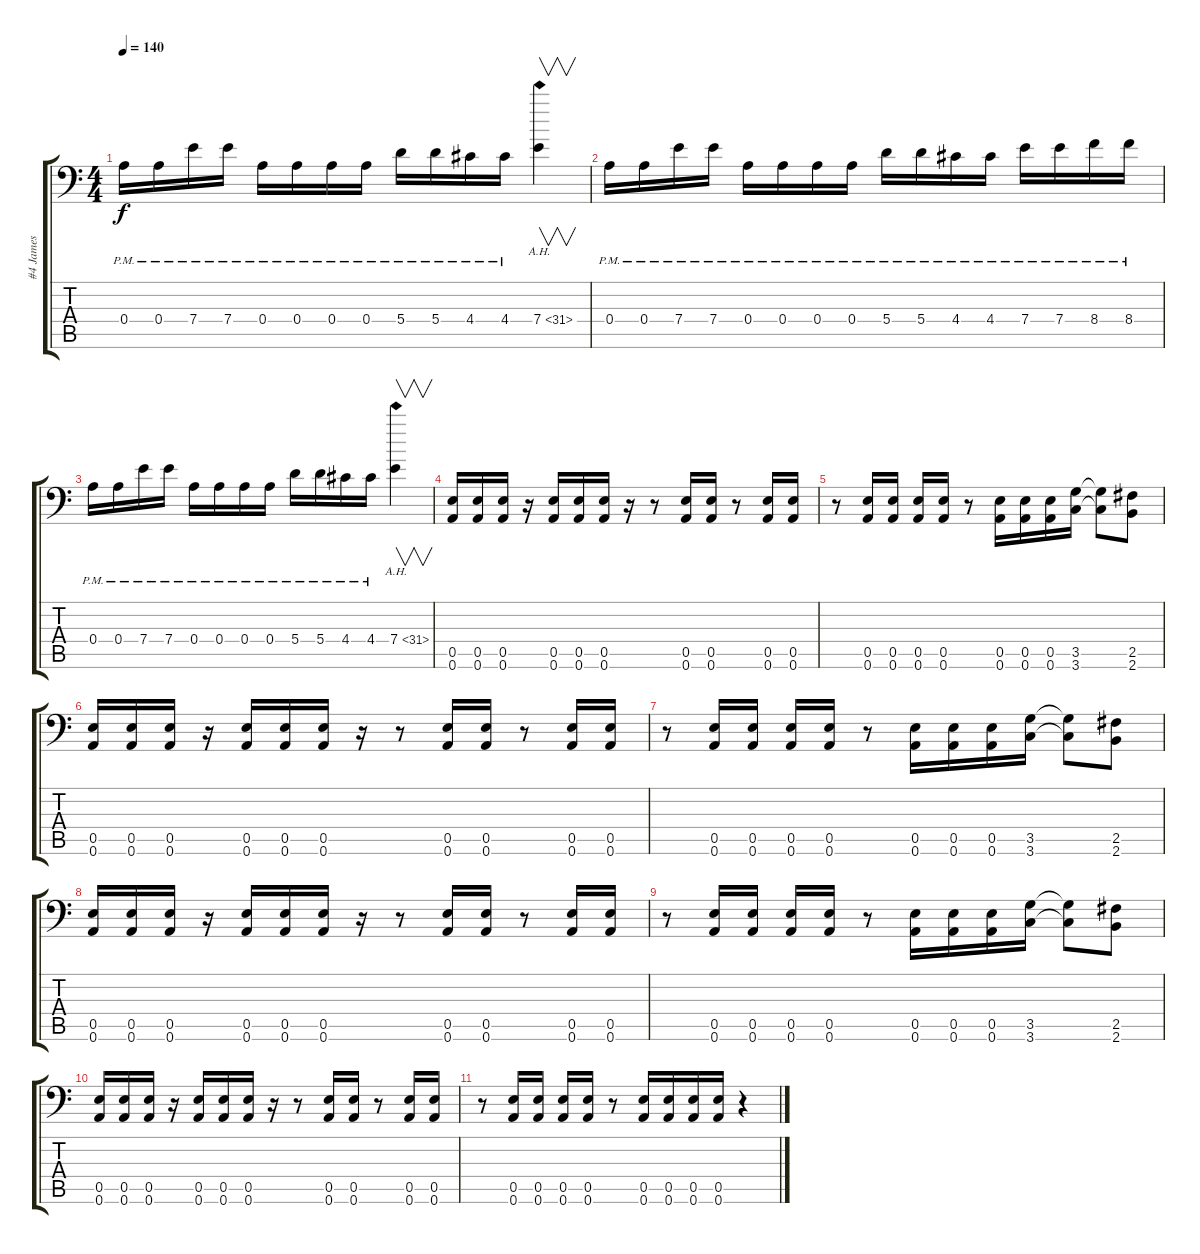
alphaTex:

\track ("#4 James" "#4 James") {solo instrument distortionguitar}
\staff {score tabs}
\tuning (B3 Gb3 D3 A2 E2 A1) {hide}
\ts (4 4)
\tempo 140
\clef f4
\ks c
0.4{pm}.16{dy f} 0.4{pm}.16 7.4{pm}.16 7.4{pm}.16 0.4{pm}.16 0.4{pm}.16 0.4{pm}.16 0.4{pm}.16 5.4{pm}.16 5.4{pm}.16 4.4{pm}.16 4.4{pm}.16 7.4{ah 24}.4{v} |
0.4{pm}.16 0.4{pm}.16 7.4{pm}.16 7.4{pm}.16 0.4{pm}.16 0.4{pm}.16 0.4{pm}.16 0.4{pm}.16 5.4{pm}.16 5.4{pm}.16 4.4{pm}.16 4.4{pm}.16 7.4{pm}.16 7.4{pm}.16 8.4{pm}.16 8.4{pm}.16 |
0.4{pm}.16 0.4{pm}.16 7.4{pm}.16 7.4{pm}.16 0.4{pm}.16 0.4{pm}.16 0.4{pm}.16 0.4{pm}.16 5.4{pm}.16 5.4{pm}.16 4.4{pm}.16 4.4{pm}.16 7.4{ah 24}.4{v} |
(0.5 0.6).16 (0.5 0.6).16 (0.5 0.6).16 r.16 (0.5 0.6).16 (0.5 0.6).16 (0.5 0.6).16 r.16 r.8 (0.5 0.6).16 (0.5 0.6).16 r.8 (0.5 0.6).16 (0.5 0.6).16 |
r.8 (0.5 0.6).16 (0.5 0.6).16 (0.5 0.6).16 (0.5 0.6).16 r.8 (0.5 0.6).16 (0.5 0.6).16 (0.5 0.6).16 (3.5 3.6).16 (3.5{t} 3.6{t}).8 (2.5 2.6).8 |
(0.5 0.6).16 (0.5 0.6).16 (0.5 0.6).16 r.16 (0.5 0.6).16 (0.5 0.6).16 (0.5 0.6).16 r.16 r.8 (0.5 0.6).16 (0.5 0.6).16 r.8 (0.5 0.6).16 (0.5 0.6).16 |
r.8 (0.5 0.6).16 (0.5 0.6).16 (0.5 0.6).16 (0.5 0.6).16 r.8 (0.5 0.6).16 (0.5 0.6).16 (0.5 0.6).16 (3.5 3.6).16 (3.5{t} 3.6{t}).8 (2.5 2.6).8 |
(0.5 0.6).16 (0.5 0.6).16 (0.5 0.6).16 r.16 (0.5 0.6).16 (0.5 0.6).16 (0.5 0.6).16 r.16 r.8 (0.5 0.6).16 (0.5 0.6).16 r.8 (0.5 0.6).16 (0.5 0.6).16 |
r.8 (0.5 0.6).16 (0.5 0.6).16 (0.5 0.6).16 (0.5 0.6).16 r.8 (0.5 0.6).16 (0.5 0.6).16 (0.5 0.6).16 (3.5 3.6).16 (3.5{t} 3.6{t}).8 (2.5 2.6).8 |
(0.5 0.6).16 (0.5 0.6).16 (0.5 0.6).16 r.16 (0.5 0.6).16 (0.5 0.6).16 (0.5 0.6).16 r.16 r.8 (0.5 0.6).16 (0.5 0.6).16 r.8 (0.5 0.6).16 (0.5 0.6).16 |
r.8 (0.5 0.6).16 (0.5 0.6).16 (0.5 0.6).16 (0.5 0.6).16 r.8 (0.5 0.6).16 (0.5 0.6).16 (0.5 0.6).16 (0.5 0.6).16 r.4
